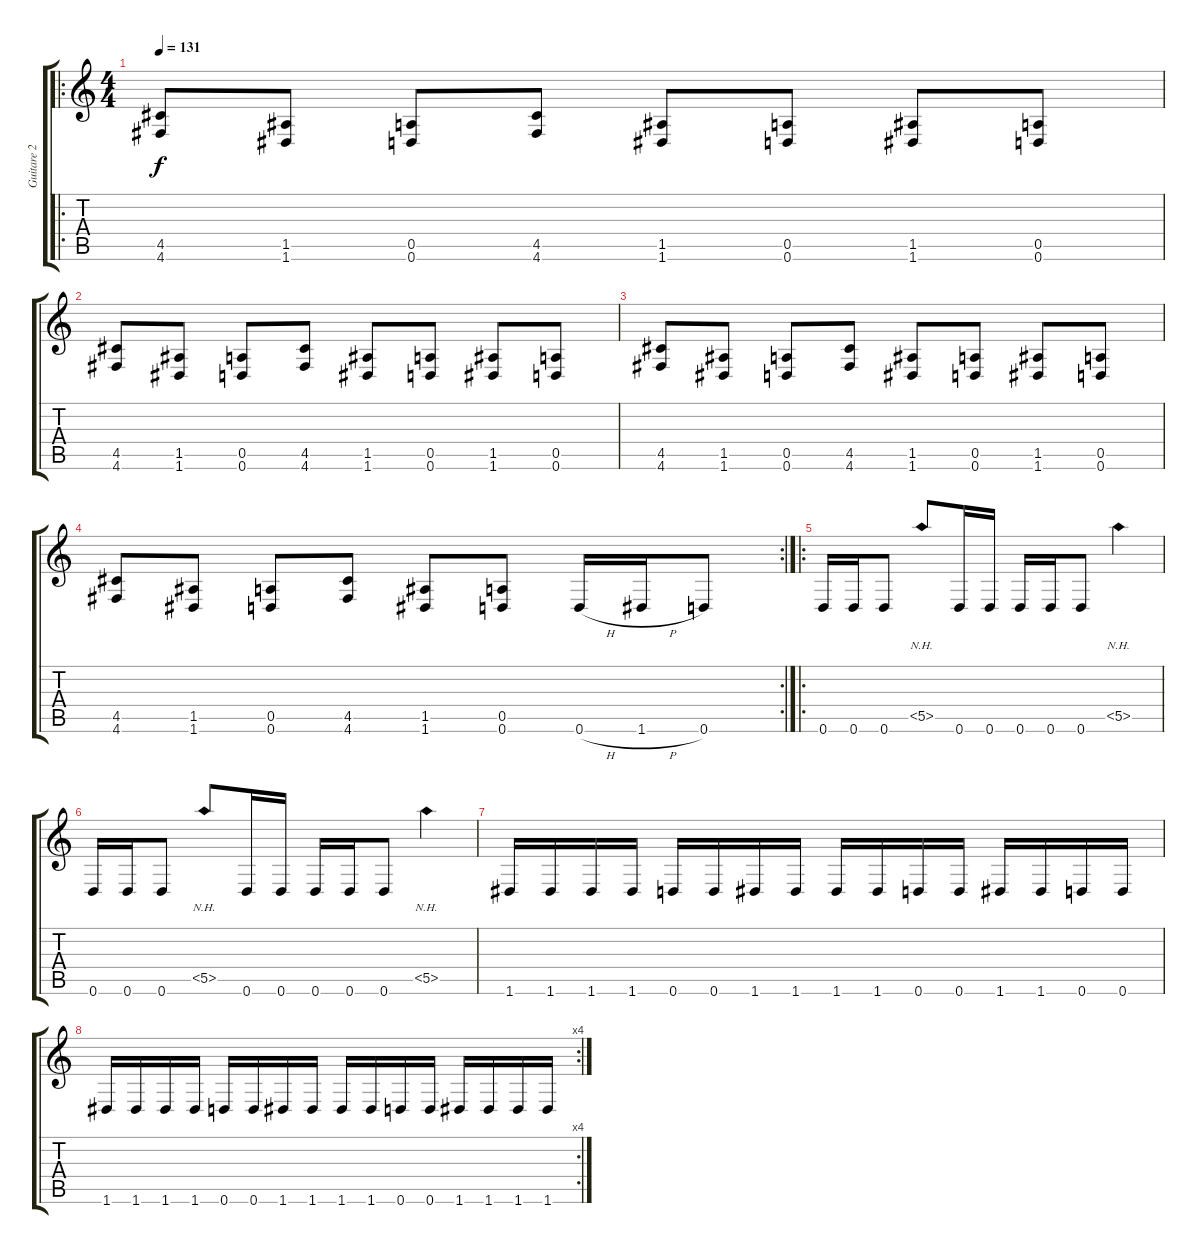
\track ("Guitare 2" "Guitare 2") {instrument distortionguitar}
\staff {score tabs}
\tuning (E4 B3 G3 D3 A2 D2) {hide}
\ro
\ts (4 4)
\tempo 131
\clef g2
\ks c
(4.5 4.6).8{dy f} (1.5 1.6).8 (0.5 0.6).8 (4.5 4.6).8 (1.5 1.6).8 (0.5 0.6).8 (1.5 1.6).8 (0.5 0.6).8 |
(4.5 4.6).8 (1.5 1.6).8 (0.5 0.6).8 (4.5 4.6).8 (1.5 1.6).8 (0.5 0.6).8 (1.5 1.6).8 (0.5 0.6).8 |
(4.5 4.6).8 (1.5 1.6).8 (0.5 0.6).8 (4.5 4.6).8 (1.5 1.6).8 (0.5 0.6).8 (1.5 1.6).8 (0.5 0.6).8 |
\rc 2
(4.5 4.6).8 (1.5 1.6).8 (0.5 0.6).8 (4.5 4.6).8 (1.5 1.6).8 (0.5 0.6).8 0.6{h}.16 1.6{h}.16 0.6.8 |
\ro
0.6.16 0.6.16 0.6.8 5.5{nh}.8 0.6.16 0.6.16 0.6.16 0.6.16 0.6.8 5.5{nh}.4 |
0.6.16 0.6.16 0.6.8 5.5{nh}.8 0.6.16 0.6.16 0.6.16 0.6.16 0.6.8 5.5{nh}.4 |
1.6.16 1.6.16 1.6.16 1.6.16 0.6.16 0.6.16 1.6.16 1.6.16 1.6.16 1.6.16 0.6.16 0.6.16 1.6.16 1.6.16 0.6.16 0.6.16 |
\rc 4
1.6.16 1.6.16 1.6.16 1.6.16 0.6.16 0.6.16 1.6.16 1.6.16 1.6.16 1.6.16 0.6.16 0.6.16 1.6.16 1.6.16 1.6.16 1.6.16
